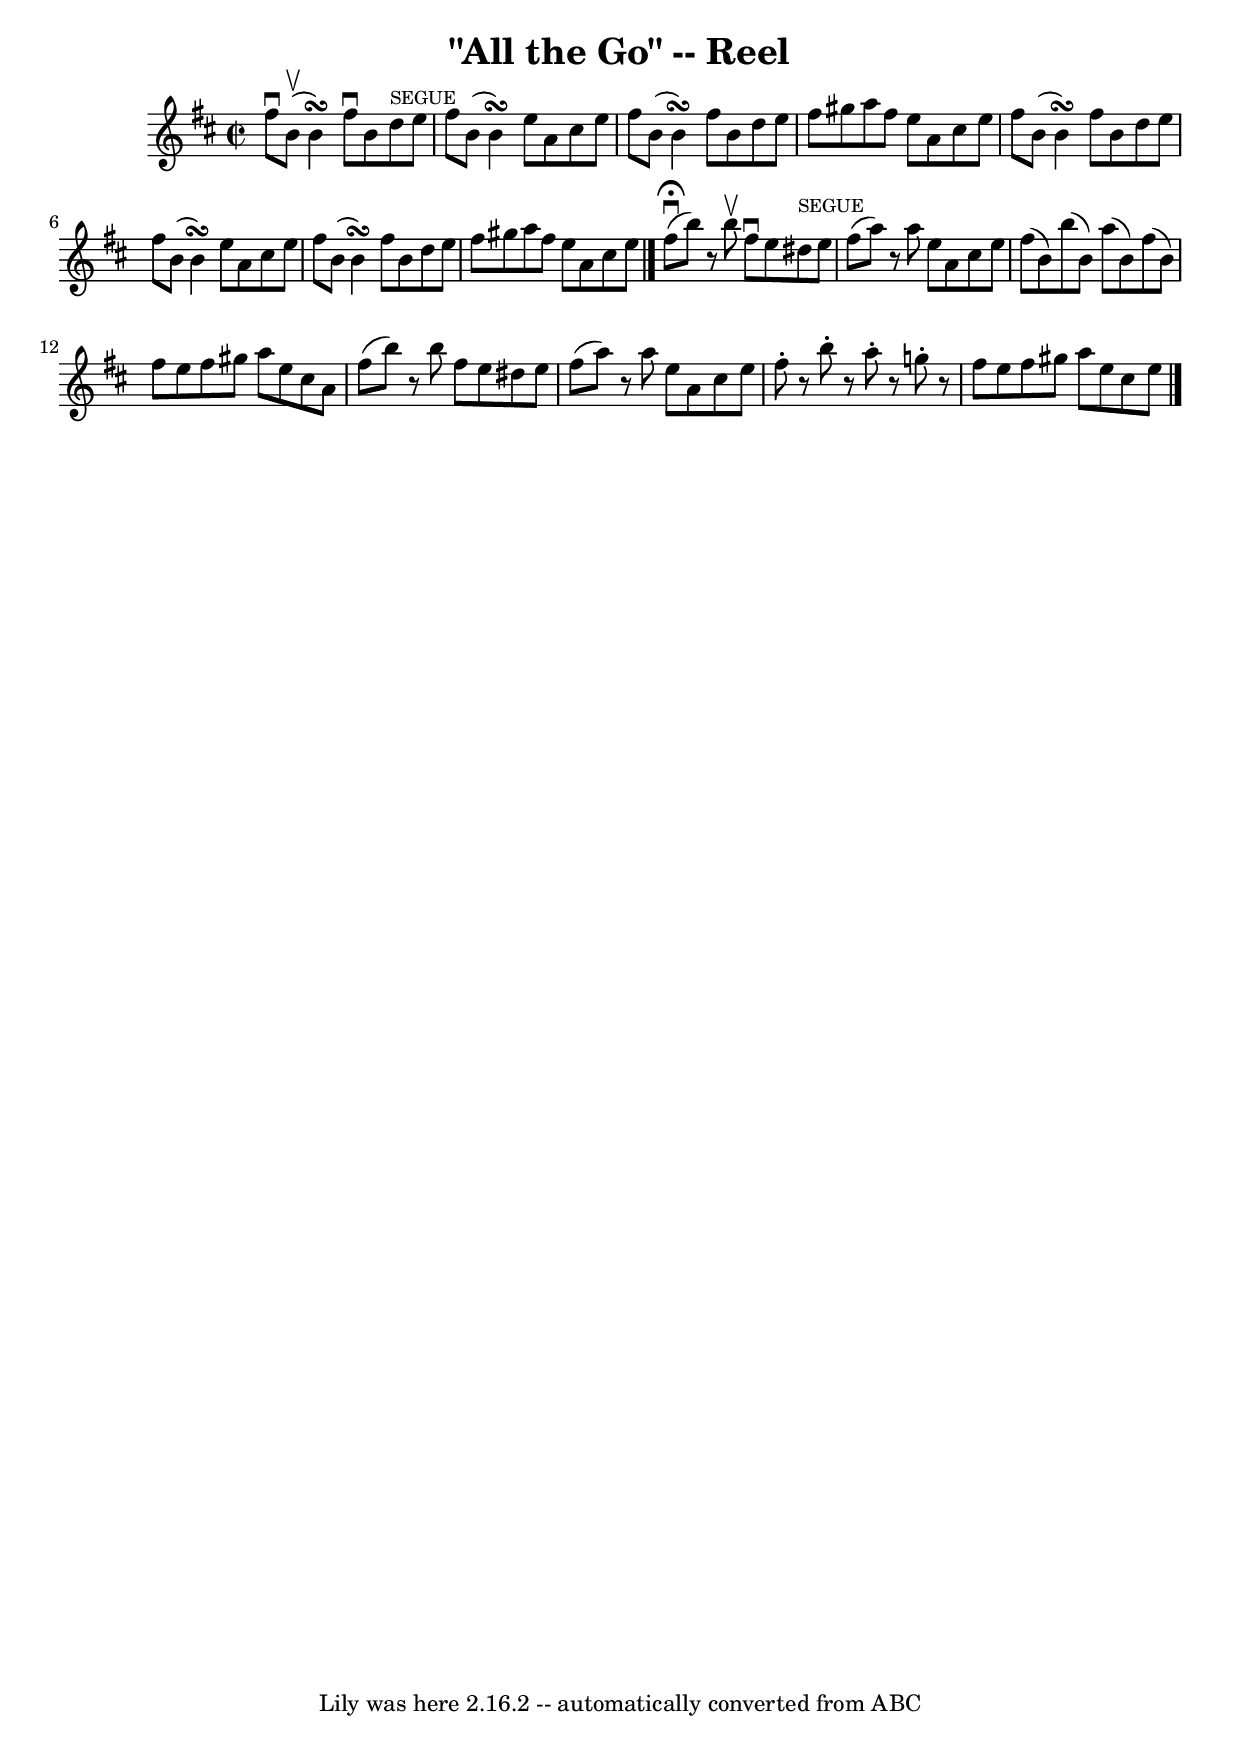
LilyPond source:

\version "2.16.2"
\include "Mammoth.ily"
\header {
  %% book = "Ryan's Mammoth Collection"
  crossRefNumber = "1"
  footnotes = "\\\\263"
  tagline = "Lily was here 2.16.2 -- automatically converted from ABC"
  title = "\"All the Go\" -- Reel"

}
voicedefault =  {


  \override Staff.TimeSignature #'style = #'C
  \time 2/2 
  \key b \minor
  fis''8^\downbow b'8^\upbow(b'4\turn)   
  fis''8^\downbow b'8 d''8^\segue e''8    |
  fis''8 b'8 (
  b'4\turn) e''8 a'8 cis''8 e''8    |
  fis''8 b'8 (
  b'4\turn) fis''8 b'8 d''8 e''8    |
  fis''8 gis''8 
  a''8 fis''8 e''8 a'8 cis''8 e''8    |
  fis''8    
  b'8 (b'4\turn) fis''8 b'8 d''8 e''8    |
  fis''8    
  b'8 (b'4\turn) e''8 a'8 cis''8 e''8    |
  fis''8    
  b'8 (b'4\turn) fis''8 b'8 d''8 e''8    |
  fis''8    
  gis''8 a''8 fis''8 e''8 a'8 cis''8 e''8    \bar "|."     
  fis''8^\fermata^\downbow(b''8)   r8 b''8^\upbow fis''8^\downbow   
  e''8 dis''8^\segue e''8    |
  fis''8 (a''8)   r8 a''8    
  e''8 a'8 cis''8 e''8    |
  fis''8 (b'8) b''8 (b'8) a''8 (b'8) fis''8 (b'8)   |
  fis''8 e''8    
  fis''8 gis''8 a''8 e''8 cis''8 a'8    |
  fis''8 (
  b''8)   r8 b''8 fis''8 e''8 dis''8 e''8    |
  fis''8 (
  a''8)   r8 a''8 e''8 a'8 cis''8 e''8    |
  fis''8-. 
  r8 b''8-.   r8 a''8-.   r8 g''!8-.   r8   |
  fis''8 e''8    
  fis''8 gis''8 a''8 e''8 cis''8 e''8          \bar "|."   

}

\score{
  <<

    \context Staff="default"
    {
      \voicedefault 
      
    }

  >>
  \layout {
    
  }
  \midi {
  }

}
